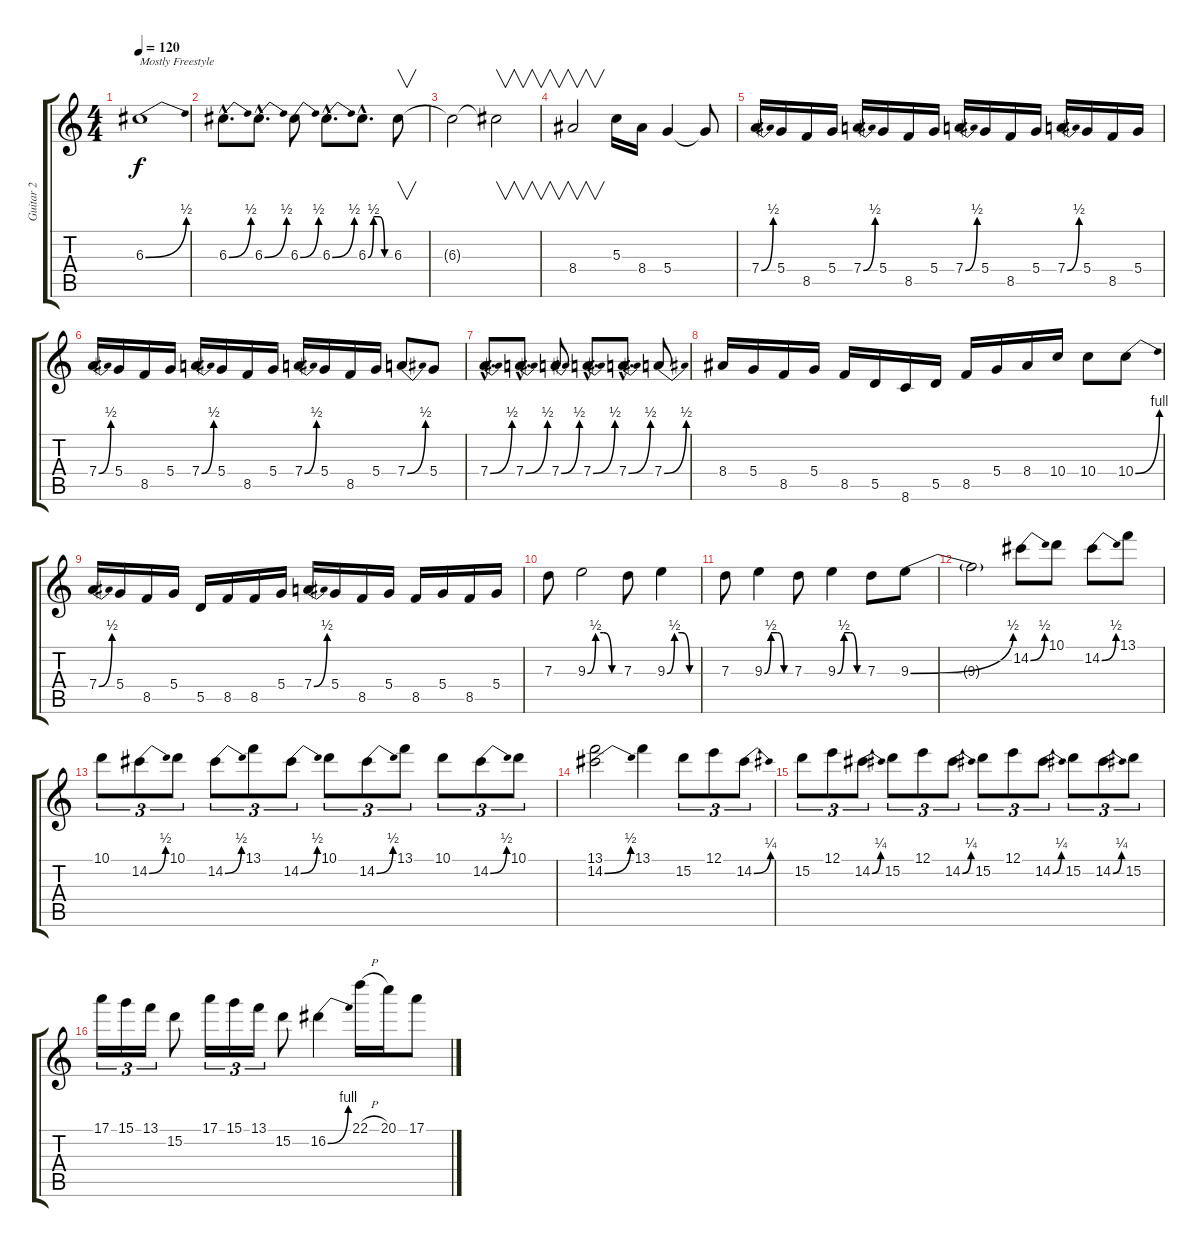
\track ("Guitar 2" "Guitar 2") {instrument distortionguitar}
\staff {score tabs}
\tuning (E4 B3 G3 D3 A2 E2) {hide}
\ts (4 4)
\tempo 120
\clef g2
\ks c
6.3{be (bend 0 0 60 2)}.1{txt "Mostly Freestyle " dy f volume 8} |
6.3{be (bend 0 0 60 2) hac}.8{d} 6.3{be (bend 0 0 60 2) hac}.8{d} 6.3{be (bend 0 0 60 2)}.8 6.3{be (bend 0 0 60 2) hac}.8{d} 6.3{be (custom 0 0 15 2 30 2 45 0 60 0) hac}.8{d} 6.3.8{v} |
6.3{t}.2 6.3{t}.2{v} |
8.4.2{v} 5.3.16 8.4.16 5.4.4 5.4{t}.8 |
7.4{be (bend 0 0 60 2)}.16 5.4.16 8.5.16 5.4.16 7.4{be (bend 0 0 60 2)}.16 5.4.16 8.5.16 5.4.16 7.4{be (bend 0 0 60 2)}.16 5.4.16 8.5.16 5.4.16 7.4{be (bend 0 0 60 2)}.16 5.4.16 8.5.16 5.4.16 |
7.4{be (bend 0 0 60 2)}.16 5.4.16 8.5.16 5.4.16 7.4{be (bend 0 0 60 2)}.16 5.4.16 8.5.16 5.4.16 7.4{be (bend 0 0 60 2)}.16 5.4.16 8.5.16 5.4.16 7.4{be (bend 0 0 60 2)}.8 5.4.8 |
7.4{be (bend 0 0 60 2) hac}.8{d} 7.4{be (bend 0 0 60 2) hac}.8{d} 7.4{be (bend 0 0 60 2)}.8 7.4{be (bend 0 0 60 2) hac}.8{d} 7.4{be (bend 0 0 60 2) hac}.8{d} 7.4{be (bend 0 0 60 2)}.8 |
8.4.16 5.4.16 8.5.16 5.4.16 8.5.16 5.5.16 8.6.16 5.5.16 8.5.16 5.4.16 8.4.16 10.4.16 10.4.8 10.4{be (bend 0 0 60 4)}.8 |
7.4{be (bend 0 0 60 2)}.16 5.4.16 8.5.16 5.4.16 5.5.16 8.5.16 8.5.16 5.4.16 7.4{be (bend 0 0 60 2)}.16 5.4.16 8.5.16 5.4.16 8.5.16 5.4.16 8.5.16 5.4.16 |
7.3.8 9.3{be (custom 0 0 15 2 30 2 45 0 60 0)}.2 7.3.8 9.3{be (custom 0 0 15 2 30 2 45 0 60 0)}.4 |
7.3.8 9.3{be (custom 0 0 15 2 30 2 45 0 60 0)}.4 7.3.8 9.3{be (custom 0 0 15 2 30 2 45 0 60 0)}.4 7.3.8 9.3{be (bend 0 0 60 2)}.8 |
9.3{t}.2 14.2{be (bend 0 0 60 2)}.8 10.1.8 14.2{be (bend 0 0 60 2)}.8 13.1.8 |
10.1.8{tu (3 2)} 14.2{be (bend 0 0 60 2)}.8{tu (3 2)} 10.1.8{tu (3 2)} 14.2{be (bend 0 0 60 2)}.8{tu (3 2)} 13.1.8{tu (3 2)} 14.2{be (bend 0 0 60 2)}.8{tu (3 2)} 10.1.8{tu (3 2)} 14.2{be (bend 0 0 60 2)}.8{tu (3 2)} 13.1.8{tu (3 2)} 10.1.8{tu (3 2)} 14.2{be (bend 0 0 60 2)}.8{tu (3 2)} 10.1.8{tu (3 2)} |
(13.1 14.2{be (bend 0 0 60 2)}).2 13.1.4 15.2.8{tu (3 2)} 12.1.8{tu (3 2)} 14.2{be (bend 0 0 60 1)}.8{tu (3 2)} |
15.2.8{tu (3 2)} 12.1.8{tu (3 2)} 14.2{be (bend 0 0 60 1)}.8{tu (3 2)} 15.2.8{tu (3 2)} 12.1.8{tu (3 2)} 14.2{be (bend 0 0 60 1)}.8{tu (3 2)} 15.2.8{tu (3 2)} 12.1.8{tu (3 2)} 14.2{be (bend 0 0 60 1)}.8{tu (3 2)} 15.2.8{tu (3 2)} 14.2{be (bend 0 0 60 1)}.8{tu (3 2)} 15.2.8{tu (3 2)} |
17.1.16{tu (3 2) volume 7} 15.1.16{tu (3 2)} 13.1.16{tu (3 2)} 15.2.8 17.1.16{tu (3 2)} 15.1.16{tu (3 2)} 13.1.16{tu (3 2)} 15.2.8 16.2{be (bend 0 0 60 4)}.4 22.1{h}.16 20.1.16 17.1.8
